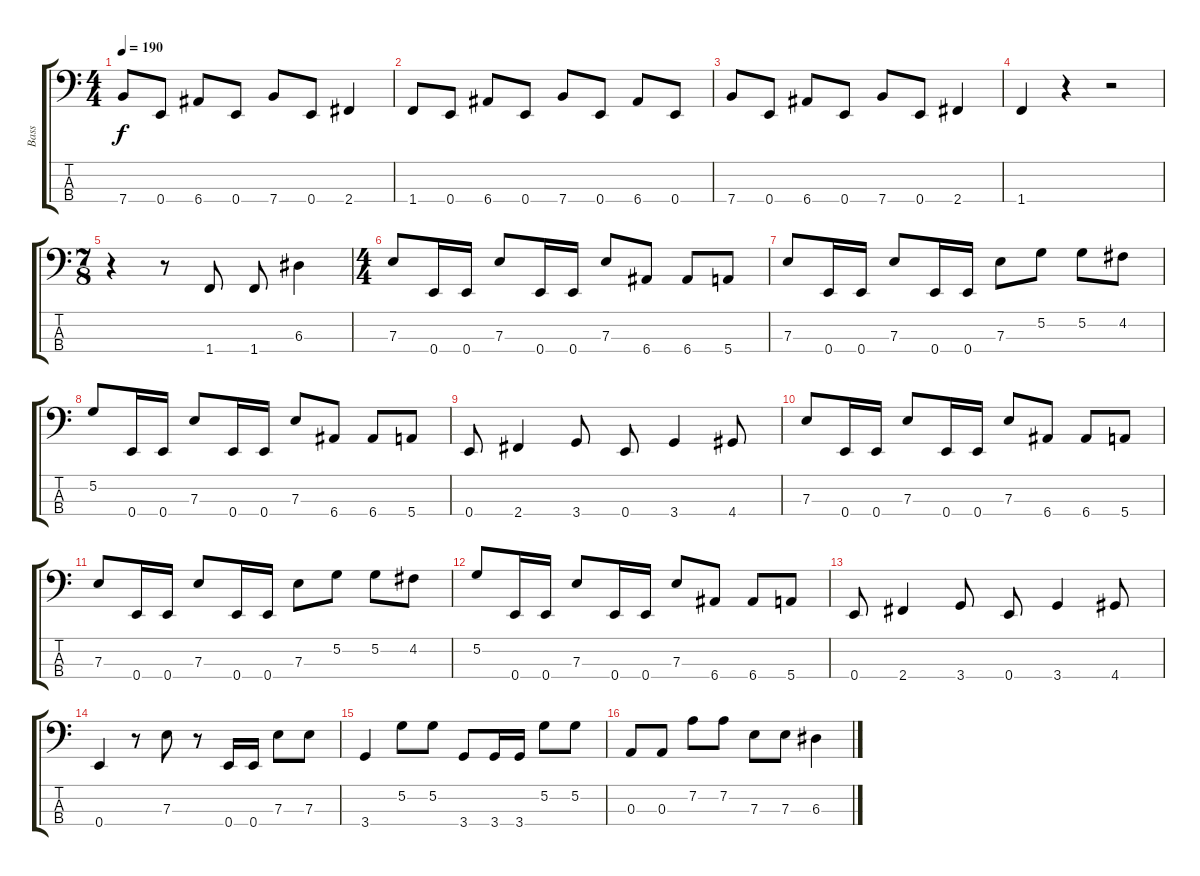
\track ("Bass" "Bass") {instrument electricbasspick}
\staff {score tabs}
\tuning (G2 D2 A1 E1) {hide}
\ts (4 4)
\tempo 190
\clef f4
\ks c
7.4.8{dy f} 0.4.8 6.4.8 0.4.8 7.4.8 0.4.8 2.4.4 |
1.4.8 0.4.8 6.4.8 0.4.8 7.4.8 0.4.8 6.4.8 0.4.8 |
7.4.8 0.4.8 6.4.8 0.4.8 7.4.8 0.4.8 2.4.4 |
1.4.4 r.4 r.2 |
\ts (7 8)
r.4 r.8 1.4.8 1.4.8 6.3.4 |
\ts (4 4)
7.3.8 0.4.16 0.4.16 7.3.8 0.4.16 0.4.16 7.3.8 6.4.8 6.4.8 5.4.8 |
7.3.8 0.4.16 0.4.16 7.3.8 0.4.16 0.4.16 7.3.8 5.2.8 5.2.8 4.2.8 |
5.2.8 0.4.16 0.4.16 7.3.8 0.4.16 0.4.16 7.3.8 6.4.8 6.4.8 5.4.8 |
0.4.8 2.4.4 3.4.8 0.4.8 3.4.4 4.4.8 |
7.3.8 0.4.16 0.4.16 7.3.8 0.4.16 0.4.16 7.3.8 6.4.8 6.4.8 5.4.8 |
7.3.8 0.4.16 0.4.16 7.3.8 0.4.16 0.4.16 7.3.8 5.2.8 5.2.8 4.2.8 |
5.2.8 0.4.16 0.4.16 7.3.8 0.4.16 0.4.16 7.3.8 6.4.8 6.4.8 5.4.8 |
0.4.8 2.4.4 3.4.8 0.4.8 3.4.4 4.4.8 |
0.4.4 r.8 7.3.8 r.8 0.4.16 0.4.16 7.3.8 7.3.8 |
3.4.4 5.2.8 5.2.8 3.4.8 3.4.16 3.4.16 5.2.8 5.2.8 |
0.3.8 0.3.8 7.2.8 7.2.8 7.3.8 7.3.8 6.3.4
